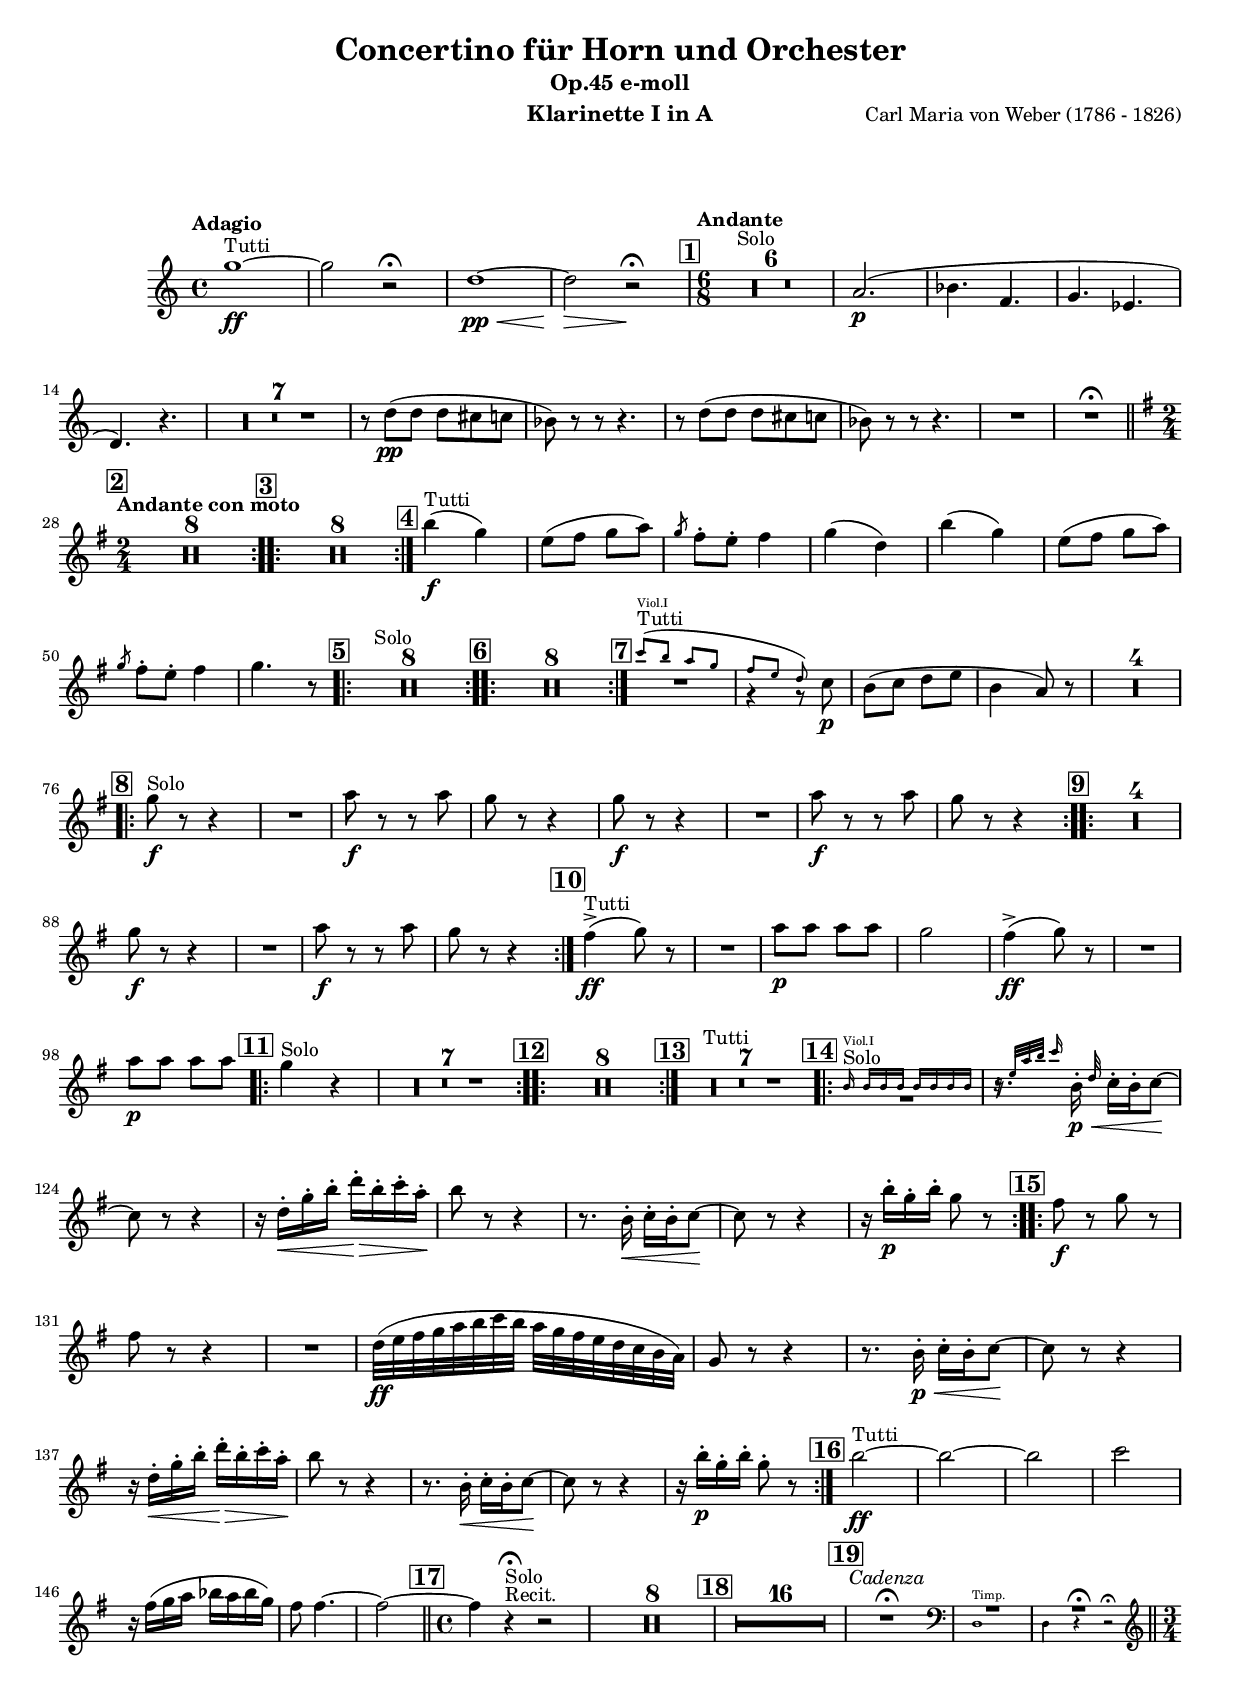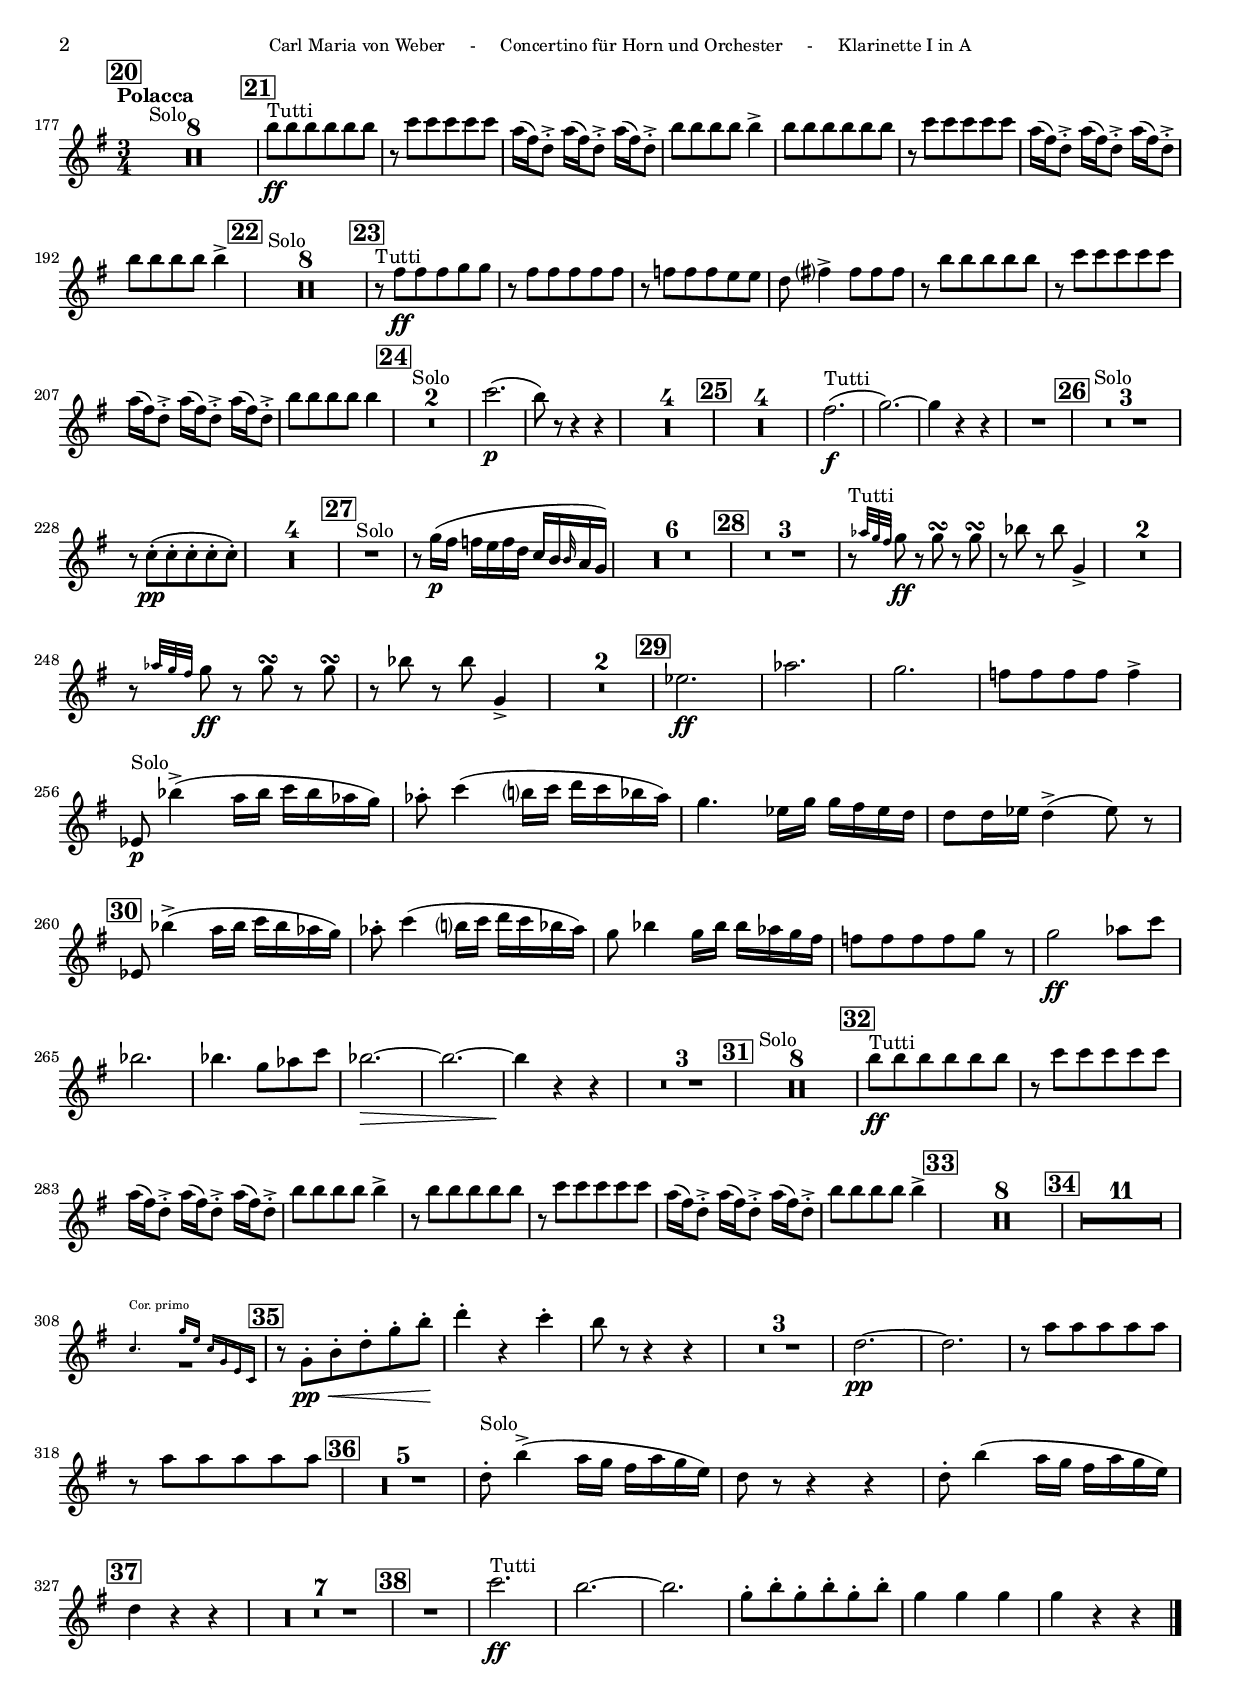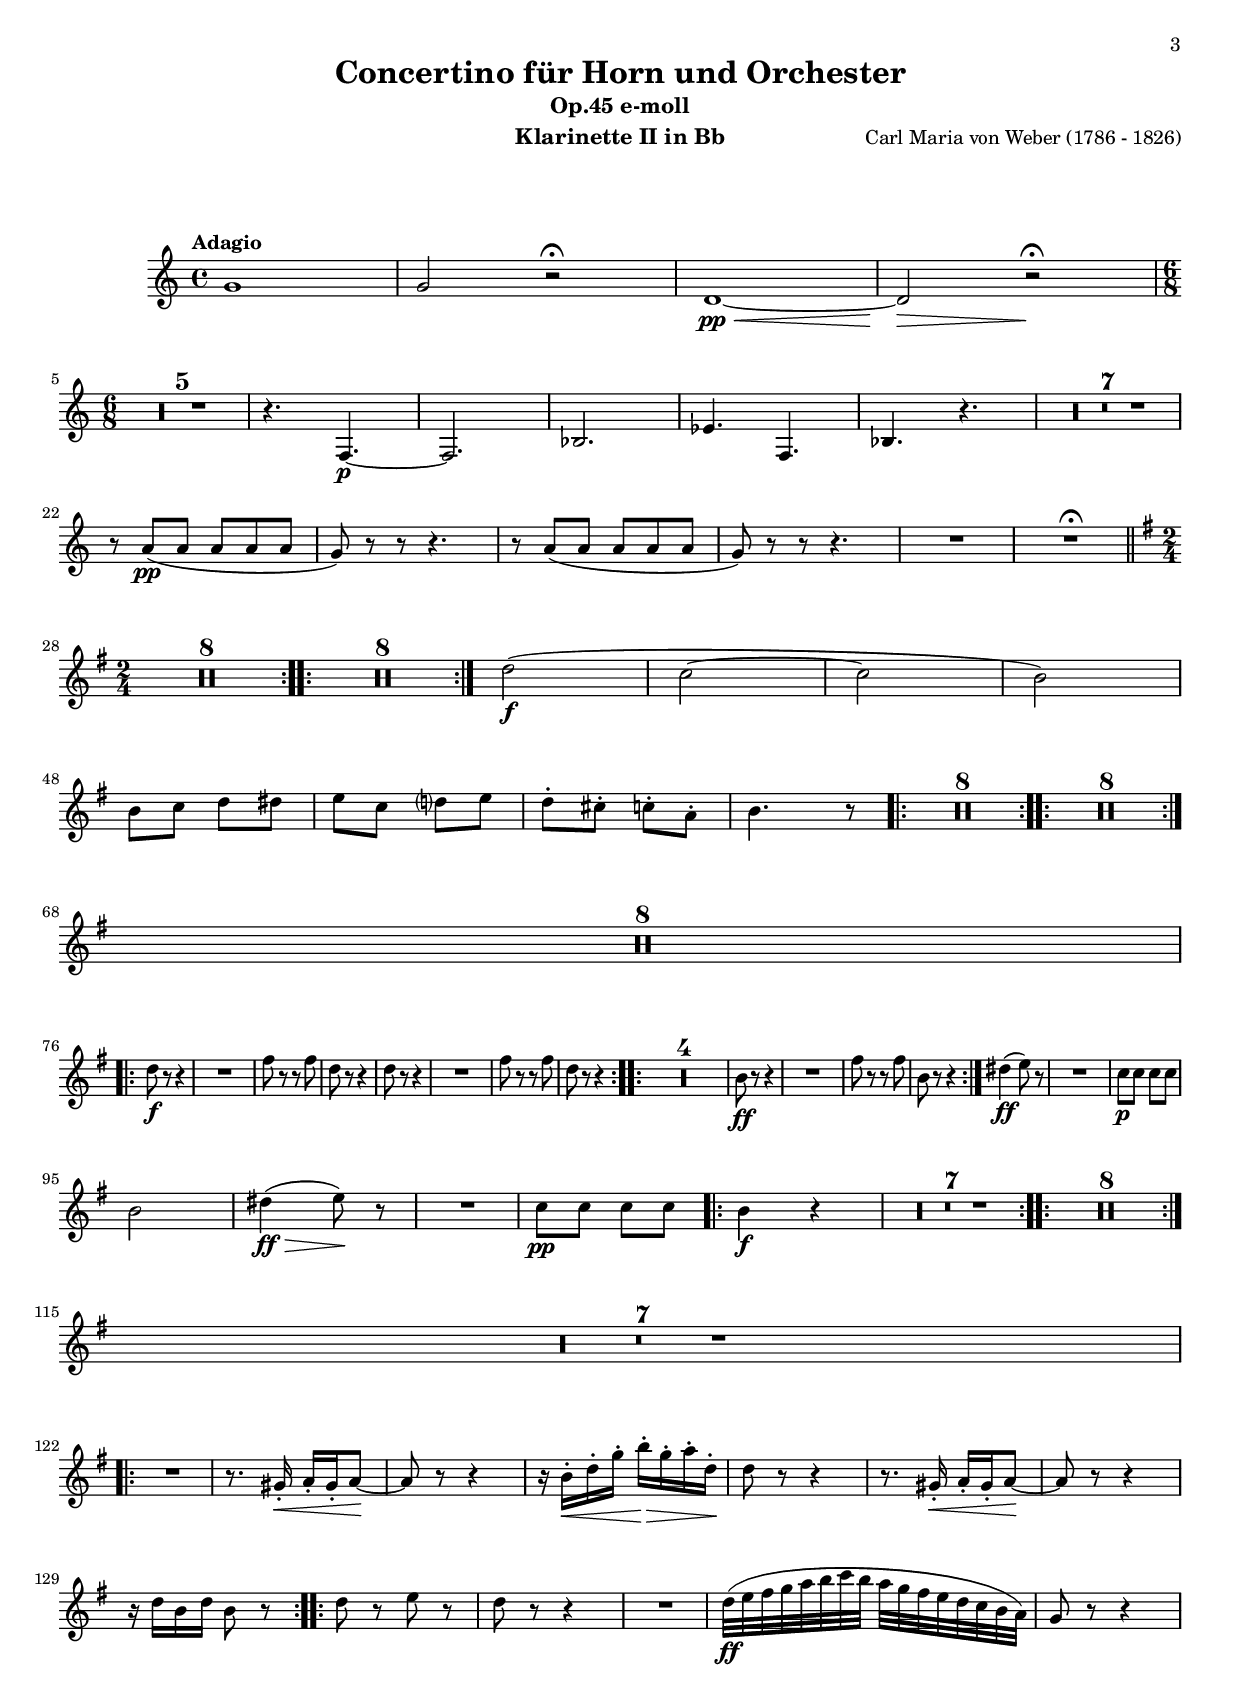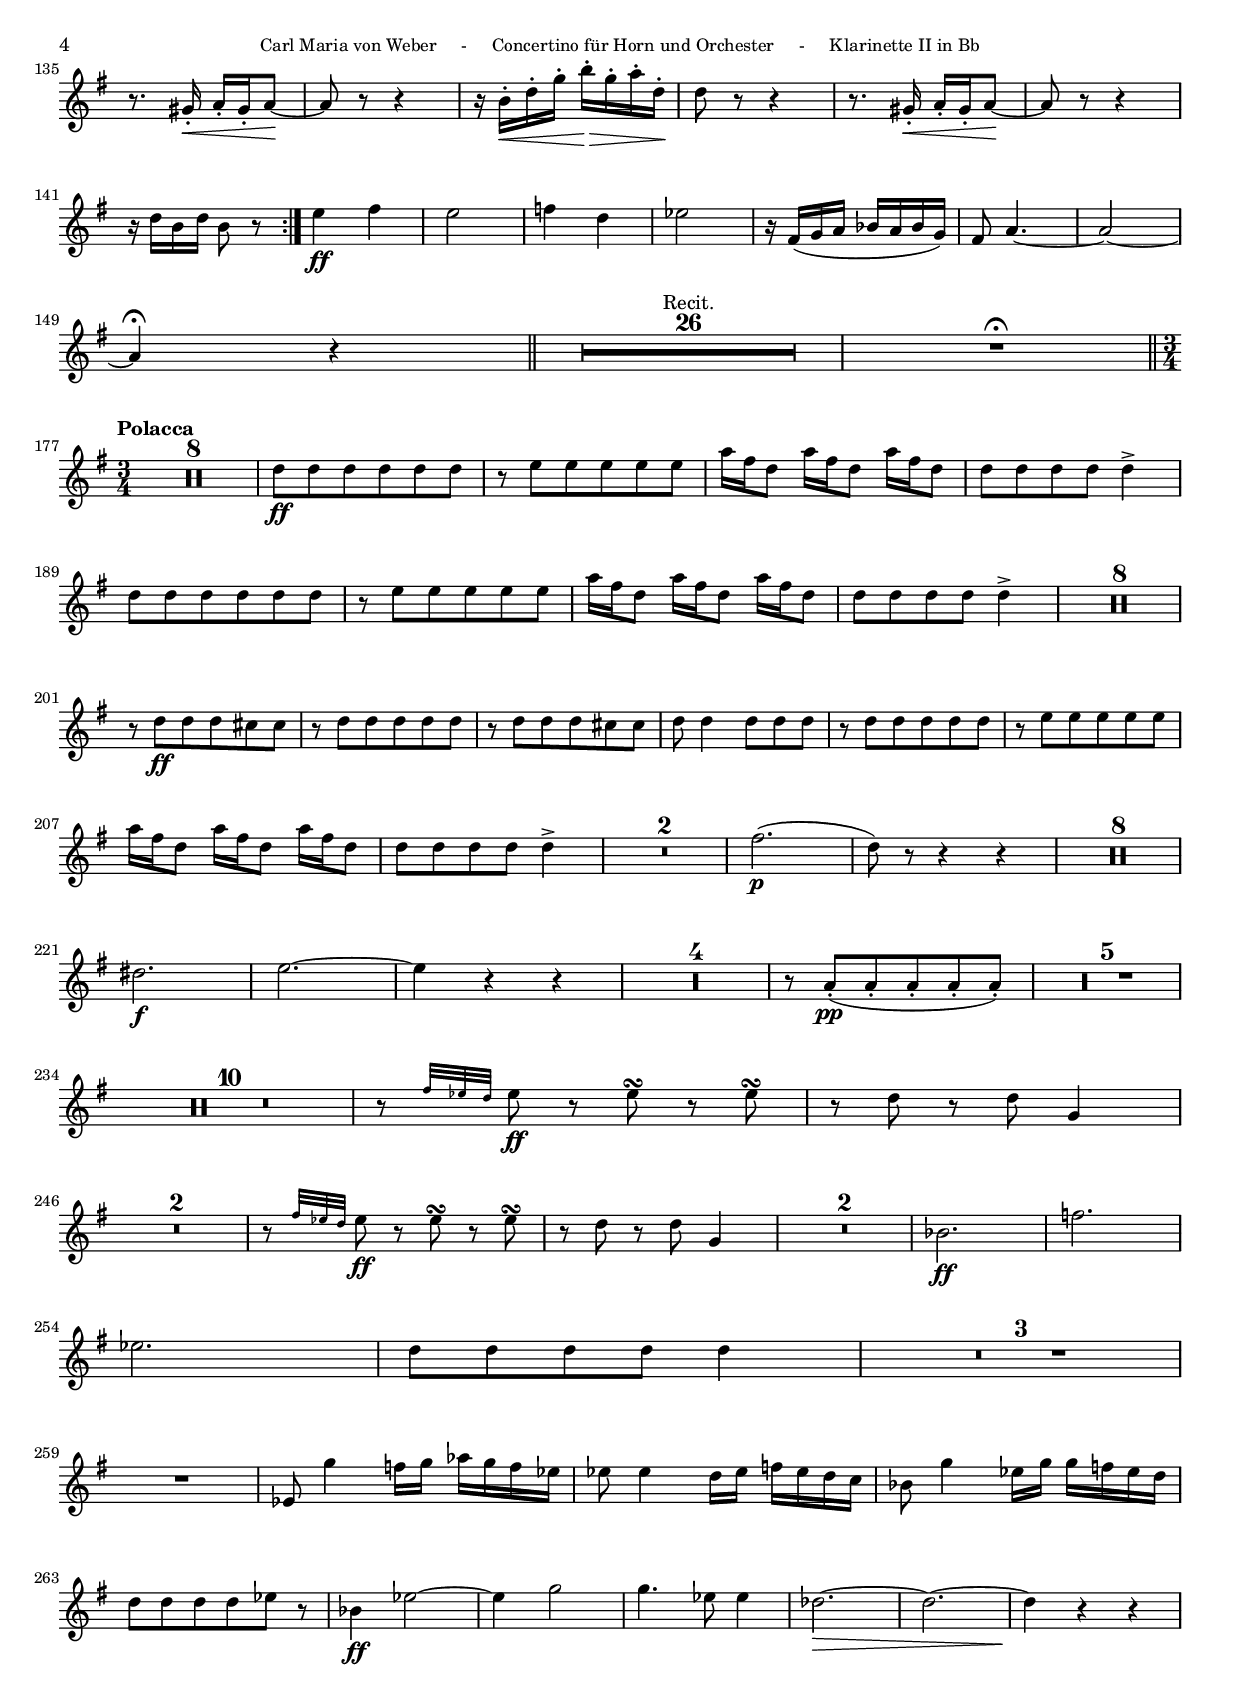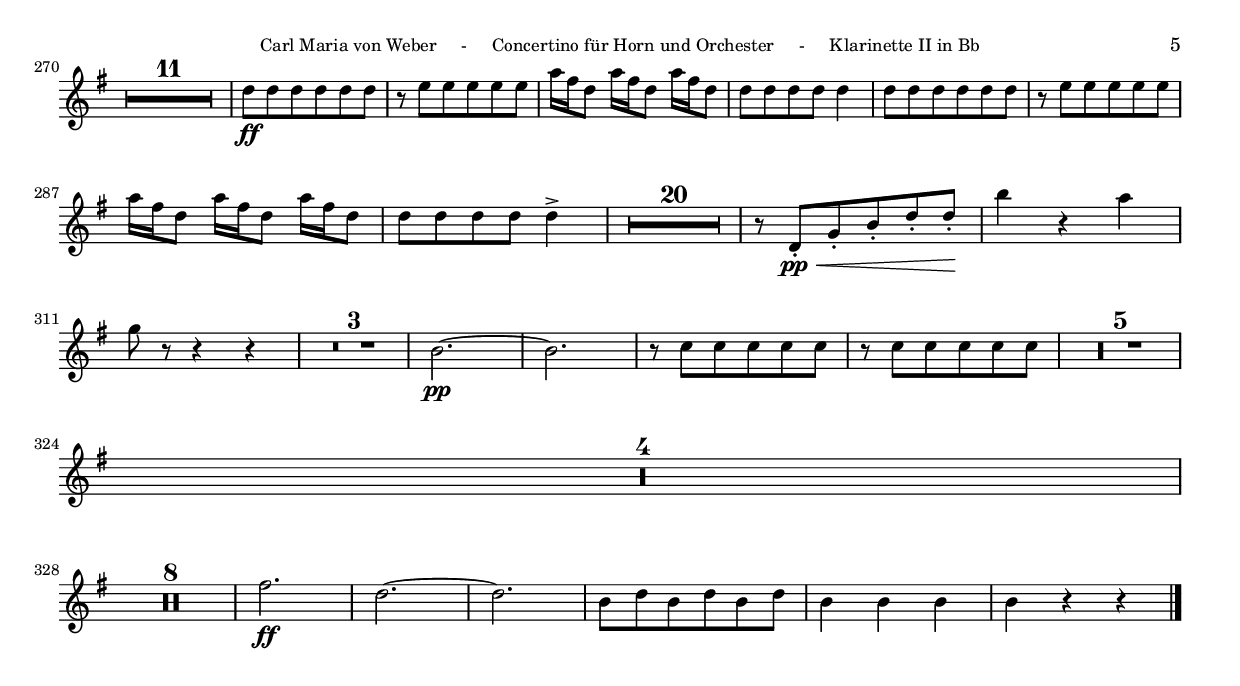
\version "2.18.2"
\language "deutsch"

\paper {
    top-margin = 10\mm
    bottom-margin = 10\mm
    left-margin = 10\mm
    right-margin = 10\mm
    ragged-last = ##f
}

\header{
  title = "Concertino für Horn und Orchester"
  subtitle = "Op.45 e-moll"
  composerShort = "Carl Maria von Weber"
  composer = "Carl Maria von Weber (1786 - 1826)"
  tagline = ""
}

% Adapt this for automatic line-breaks
% mBreak = {}
mBreak = { \break }
#(set-global-staff-size 17)

% Useful snippets
pCresc = _\markup { \dynamic p \italic "cresc." }
mfDim = _\markup { \dynamic mf \italic "dim." }
fCantabile = _\markup { \dynamic f \italic "cantabile" }
smorz = _\markup { \italic "smorz." }
sempreFf = _\markup { \italic "sempre" \dynamic ff }
sempreFff = _\markup { \italic "sempre" \dynamic fff }
pocoF = _\markup { \italic "poco" \dynamic f }
ffz = _\markup { \dynamic { ffz } } 
crescMolto = _\markup { \italic "cresc. molto" }
pMoltoCresc = _\markup { \dynamic p \italic "molto cresc." }
sempreCresc = _\markup { \italic "sempre cresc." }
ppEspr = _\markup { \dynamic pp \italic "espr." }
ppiuEspress = _\markup { \dynamic p \italic "più espress." }
pocoCresc = _\markup { \italic "poco cresc." }
mfEspress = _\markup { \dynamic mf \italic "espress." }
pEspress = _\markup { \dynamic p \italic "espress." }
string = ^\markup { \italic "string." }
stringendo = ^\markup { \italic "stringendo" }
pocoString = ^\markup { \italic "poco string." }
sempreStringendo = ^\markup { \italic "sempre stringendo" }
sempreString = ^\markup { \italic "sempre string." }
tuttaForza = _\markup { \italic "tutta forza" }
allargando = _\markup { \italic "allargando" }
pocoMenoMosso = ^\markup {\italic \bold {"Poco meno mosso."} }
rit = ^\markup {\italic {"rit."} }
rall = ^\markup {\italic {"rall."} }
riten = ^\markup {\italic {"riten."} }
ritATempo = ^\markup { \center-align \italic {"  rit. a tempo"} }
aTempo = ^\markup { \italic {"a tempo"} }
moltoRit = ^\markup { \italic {"molto rit."} }
pocoRit = ^\markup {\italic {"poco rit."} }
pocoRiten = ^\markup {\italic {"poco riten."} }
sec = ^\markup {\italic {"sec."} }
pocoRall = ^\markup {\italic {"poco rall."} }
pocoAPocoRall = ^\markup {\italic {"poco a poco rall."} }
pocoAPocoAccel = ^\markup {\italic {"poco a poco accel."} }
pocoAPocoAccelAlD = ^\markup {\italic {"poco a poco accel. al D"} }
sempreAccel = ^\markup {\italic {"sempre accel."} }
solo = ^\markup { "Solo" }
tutti = ^\markup { "Tutti" }
piuF = _\markup { \italic "più" \dynamic f }
piuP = _\markup { \italic "più" \dynamic p }
lento = ^\markup { \italic "Lento" }
accel = ^\markup { \bold { "accel." } }
tempoPrimo = ^\markup { \italic { "Tempo I" } }
cadenza = ^\markup { \italic {"Cadenza"} }

% Adapted from http://lsr.di.unimi.it/LSR/Snippet?id=655
% Make title, subtitle, instrument appear on pages other than the first
#(define (part-not-first-page layout props arg)
   (if (not (= (chain-assoc-get 'page:page-number props -1)
               (ly:output-def-lookup layout 'first-page-number)))
       (interpret-markup layout props arg)
       empty-stencil))

\paper {
  oddHeaderMarkup = \markup
  \fill-line {
    " "
    \on-the-fly #part-not-first-page \fontsize #-1.0 \concat {
      \fromproperty #'header:composerShort
      "     -     "
      \fromproperty #'header:title
      "     -     "
      \fromproperty #'header:instrument
    }
    \on-the-fly #print-page-number-check-first \fromproperty #'page:page-number-string
  }
  evenHeaderMarkup = \markup
  \fill-line {
    \on-the-fly #print-page-number-check-first \fromproperty #'page:page-number-string
    \on-the-fly #part-not-first-page \fontsize #-1.0 \concat {
      \fromproperty #'header:composerShort
      "     -     "
      \fromproperty #'header:title
      "     -     "
      \fromproperty #'header:instrument
    }
    " "
  }
  % Distance between title stuff and music
  markup-system-spacing.basic-distance = #12
  markup-system-spacing.minimum-distance = #12
  markup-system-spacing.padding = #10
  % Distance between music systems
  system-system-spacing.basic-distance = #14
  system-system-spacing.minimum-distance = #14
  % system-system-spacing.padding = #10
  
}

% ---------------------------------------------------------

clarinet_I = {
  \set Score.markFormatter = #format-mark-box-numbers
  \accidentalStyle Score.modern-cautionary
  \compressFullBarRests
  \defaultTimeSignature
  \time 4/4
  \tempo "Adagio"
  \key c \major
  \clef violin
  \relative c' {
    % p1 1
    \tutti
    g''1\ff~ |
    g2 r \fermata |
    d1\pp\<~ |
    d2\> r\! \fermata
    \mark #1
    \time 6/8
    \tempo "Andante"
    \solo
    R1*6/8*6 |
    a2.(\p |
    b4. f |
    g4. es |
    \mBreak
    
    % p1 2
    d4.) r |
    R1*6/8*7 |
    r8 d'(\pp d d cis c |
    b8) r8 r r4. |
    r8 d( d d cis c |
    b8) r8 r r4. |
    R1*6/8 |
    R1*6/8  \fermataMarkup |
    \bar "||"
    \mBreak
    
    % p1 3
    \mark #2
    \time 2/4
    \tempo "Andante con moto"
    \key g \major
    \repeat volta 2 {
      R1*2/4*8
    }
    \mark #3
    \repeat volta 2 {
      R1*2/4*8
    }
    \mark #4
    \tutti
    h'4(\f g) |
    e8( fis g a) |
    \slashedGrace g8 fis8-. e-. fis4 |
    g4( d) |
    h'4( g) |
    e8( fis g a) |
    \mBreak
    
    % p1 4
    \slashedGrace g8 fis8-. e-. fis4 |
    g4. r8 |
    \mark #5
    \solo
    \repeat volta 2 {
      R1*2/4*8
    }
    \mark #6
    \repeat volta 2 {
      R1*2/4*8
    }
    \mark #7
    \tutti
    <<
      {
        \override MultiMeasureRest.staff-position = #0
        R1*2/4 |
        r4 r8 c,\p |
        \revert MultiMeasureRest.staff-position
      }
      \new CueVoice {
        \set instrumentCueName = "Viol.I"
        \stemUp {
          c'8^( h a g |
          fis8 e d) 
        }
      }
    >>
    h( c d e |
    h4 a8) r |
    R1*2/4*4 |
    \mBreak
    
    % p1 5
    \mark #8
    \solo
    \repeat volta 2 {
      g'8\f r r4 |
      R1*2/4 |
      a8\f r r a |
      g8 r r4 |
      g8\f r r4 |
      R1*2/4 |
      a8\f r r a |
      g8 r r4 |
    }
    \mark #9
    \repeat volta 4 {
      R1*2/4*4 |
    \mBreak
    
    % p1 6
      g8\f r r4 |
      R1*2/4 |
      a8\f r r a |
      g8 r r4 |
    }
    \mark #10
    \tutti
    fis4->(\ff g8) r |
    R1*2/4 |
    a8\p a a a |
    g2 |
    fis4(->\ff g8) r |
    R1*2/4 |
    \mBreak
    
    % p1 7
    a8\p a a a |
    \mark #11
    \solo
    \repeat volta 2 {
      g4 r |
      R1*2/4*7 |
    }
    \mark #12
    \repeat volta 2 {
      R1*2/4*8 |
    }
    \mark #13
    \tutti
    R1*2/4*7
    \mark #14
    \repeat volta 2 {
      <<
        {
          \solo
          \override MultiMeasureRest.staff-position = #-4
          R1*2/4 |
          r8. h,16-.\p\< \grace d32 c16-. h-. c8~\! |
          \revert MultiMeasureRest.staff-position
        }
        \new CueVoice {
          \set instrumentCueName = "Viol.I"
          \stemUp {
            h16 h[ h h] h h h h|
            r32 e[ a h] c16
          }
        }
      >>
      \mBreak
      
      %p1 8
      c,8 r r4 |
      r16 d-.\< g-. h-. d-.\> h-. c-. a-.\! |
      h8 r r4 |
      r8. h,16-.\< c-. h-. c8~\! |
      c8 r r4 |
      r16 h'-.\p g-. h-. g8 r |
    }
    \mark #15
    \repeat volta 2 {
      fis8\f r g r |
      \mBreak
      
      %p1 9
      fis8 r r4 |
      R1*2/4 |
      d32\ff( e fis g a h c h a g fis e d c h a) |
      g8 r r4 |
      r8. h16-.\p\< c-. h-. c8~\! |
      c8 r r4 |
      \mBreak

      %p1 10
      r16 d-.\< g-. h-. d-.\> h-. c-. a-.\! |
      h8 r r4 |
      r8. h,16-.\< c-. h-. c8~\! |
      c8 r r4 |
      r16 h'-.\p g-. h-. g8-. r |
    }
    \mark #16
    \tutti
    h2~\ff |
    h2~ |
    h2 |
    c2 |
    \mBreak

    % p1 10
    r16 fis,( g a b a b g) |
    fis8 fis4.~ |
    fis2~ |
    \mark #17
    \bar "||"
    \time 4/4
    fis4 r\fermata ^\markup { "Recit." } \solo r2 |
    R1*8 |
    \mark #18
    R1*16 |
    \mark #19
    R1\fermataMarkup\cadenza
    <<
      {
        \override MultiMeasureRest.staff-position = #2
        R1 |
        R1\fermataMarkup |
        \revert MultiMeasureRest.staff-position
      }
      \new CueVoice {
        \set instrumentCueName = "Timp."
        \clef bass
        \stemDown {
          d,,1 |
          d4 r r2\fermata |
        }
      }
    >>
    \clef violin
    \bar "||"
    \mBreak
    
    % p2 1
    \time 3/4
    \mark #20
    \tempo "Polacca"
    \solo
    R1*3/4*8 |
    \mark #21
    \tutti
    h'''8\ff \repeat unfold 5 { h8 } |
    r8 \repeat unfold 5 { c8 } |
    \repeat unfold 3 { a16( fis) d8-.-> } |
    \repeat unfold 4 h'8 h4-> |
    h8 \repeat unfold 5 { h8 } |
    r8 \repeat unfold 5 { c8 } |
    \repeat unfold 3 { a16( fis) d8-.-> } |
    \mBreak
    
    % p2 2
    \repeat unfold 4 h'8 h4-> |
    \mark #22
    \solo
    R1*3/4*8 |
    \mark #23
    \tutti
    r8 fis\ff fis fis g g |
    r8 \repeat unfold 5 { fis } |
    r8 \repeat unfold 3 f e e |
    d8 fis4-> \repeat unfold 3 fis8 |
    r8 \repeat unfold 5 h |
    r8 \repeat unfold 5 c |
    \mBreak
    
    % p2 3
    \repeat unfold 3 { a16( fis) d8-.-> } |
    \repeat unfold 4 h'8 h4 |
    \mark #24
    \solo
    R1*3/4*2 |
    c2.(\p |
    h8) r8 r4 r |
    R1*3/4*4 |
    \mark #25
    R1*3/4*4 |
    \tutti
    fis2.(\f |
    g2.)~ |
    g4 r r |
    R1*3/4 |
    \mark #26
    \solo
    R1*3/4*3 |
    \mBreak
    
    % p2 4
    r8 c,8-.(\pp \repeat unfold 3 c-. c-.)|
    R1*3/4*4 |
    \mark #27
    \solo
    R1*3/4*1 |
    r8 g'16(\p fis f e f d c h \grace h32 a16 g) |
    R1*3/4*6 |
    \mark #28
    R1*3/4*3 |
    \tutti
    r8 \grace { as'32 g fis } g8\ff r g\turn r g\turn |
    r8 b8 r b g,4-> |
    R1*3/4*2 |
    \mBreak
    
    % p2 5
    r8 \grace { as'32 g fis } g8\ff r g\turn r g\turn |
    r8 b8 r b g,4-> |
    R1*3/4*2 |
    \mark #29
    es'2.\ff |
    as2. |
    g2. |
    \repeat unfold 4 f8 f4-> |
    \mBreak
    
    % p2 6
    \solo
    es,8\p b''4->( a16 b c b as g) |
    as8-. c4( h16 c d c b as) |
    g4. es16 g g fis es d |
    d8 d16 es d4(-> es8) r |
    \mBreak
    
    % p2 7
    \mark #30
    es,8 b''4->( a16 b c b as g) |
    as8-. c4( h16 c d c b as) |
    g8 b4 g16 b b as g fis |
    \repeat unfold 4 f8 g r |
    g2\ff as8 c |
    \mBreak
    
    % p2 8
    b2. |
    b4. g8 as c |
    b2.~\> |
    b2.~ |
    b4\! r r |
    R1*3/4*3 |
    \mark #31
    \solo
    R1*3/4*8 |
    \mark #32
    \tutti
    h8\ff \repeat unfold 5 h8 |
    r8 \repeat unfold 5 c |
    \mBreak
    
    % p2 9
    \repeat unfold 3 { a16( fis) d8-.-> } |
    \repeat unfold 4 h'8 h4-> |
    r8 \repeat unfold 5 h8 |
    r8 \repeat unfold 5 c |
    \repeat unfold 3 { a16( fis) d8-.-> } |
    \repeat unfold 4 h'8 h4-> |
    \mark #33
    R1*3/4*8 |
    \mark #34
    R1*3/4*11 |
    \mBreak
    
    % p2 10
    <<
      {
        \override MultiMeasureRest.staff-position = #-4
        R1*3/4 |
        \revert MultiMeasureRest.staff-position
      }
      \new CueVoice {
        \set instrumentCueName = "Cor. primo"
        \stemUp {
          c,4. g'16 e c g e c |
        }
      }
    >>
    \mark #35
    r8 g'-.\pp\< h-. d-. g-. h-.\! |
    d4-. r c-. |
    h8 r r4 r |
    R1*3/4*3 |
    d,2.~\pp |
    d2. |
    r8 \repeat unfold 5 a' |
    \mBreak
    
    % p2 11
    r8 \repeat unfold 5 a |
    \mark #36
    R1*3/4*5 |
    \solo
    d,8-. h'4(-> a16 g fis a g e) |
    d8 r r4 r |
    d8-. h'4( a16 g fis a g e) |
    \mBreak
    
    % p2 12
    \mark #37
    d4 r r |
    R1*3/4*7 |
    \mark #38
    R1*3/4 |
    \tutti
    c'2.\ff
    h2.~ |
    h2. |
    g8-. h-. g-. h-. g-. h-. |
    g4 g g |
    g4 r r 
    \bar "|."
  }
}

clarinet_II = {
  \set Score.markFormatter = #format-mark-box-numbers
  \accidentalStyle Score.modern-cautionary
  \compressFullBarRests
  \defaultTimeSignature
  \time 4/4
  \tempo "Adagio"
  \key c \major
  \clef violin
  \relative c' {
    % p1 1
    g'1 |
    g2 r \fermata |
    d1\pp\<~ |
    d2\> r\! \fermata
    \mBreak
    
    % p1 2
    \time 6/8
    R1*5/8*6 |
    r4. f,4.~\p |
    f2. |
    b2. |
    es4. f, |
    b4. r |
    R1*6/8*7 |
    \mBreak
    
    
    %p1 3
    r8 a'(\pp a a a a |
    g8) r8 r r4. |
    r8 a( a a a a |
    g8) r8 r r4. |
    R1*6/8 |
    R1*6/8  \fermataMarkup |
    \bar "||"
    \mBreak
    
    %p1 4
    \time 2/4
    \key g \major
    \repeat volta 2 {
      R1*2/4*8
    }
    \repeat volta 2 {
      R1*2/4*8
    }
    d'2(\f |
    c2~ |
    c2 |
    h2) |
    \mBreak
    
    %p1 5
    h8 c d dis |
    e8 c d e |
    d8-. cis-. c-. a-. |
    h4. r8 |
    \repeat volta 2 {
      R1*2/4*8
    }
    \repeat volta 2 {
      R1*2/4*8
    }
    \mBreak
    
    %p1 6
    R1*2/4*8 |
    \mBreak
    
    %p1 7
    \repeat volta 2 {
      d8\f r r4 |
      R1*2/4 |
      fis8 r r fis |
      d8 r r4 |
      d8 r r4 |
      R1*2/4 |
      fis8 r r fis |
      d8 r r4 |
    }
    
    %p1 8
    \repeat volta 2 {
      R1*2/4*4 |
      h8\ff r r4 |
      R1*2/4 |
      fis'8 r r fis |
      h,8 r r4 |
    }
    dis4(\ff e8) r |
    R1*2/4 |
    c8\p c c c |
    \mBreak
    
    %p1 9
    h2 |
    dis4(\ff\> e8)\! r |
    R1*2/4 |
    c8\pp c c c |
    \repeat volta 2 {
      h4\f r |
      R1*2/4*7 |
    }
    \repeat volta 2 {
      R1*2/4*8 |
    }
    \mBreak
    
    %p1 10
    R1*2/4*7
    \mBreak
    
    %p2 1
    \repeat volta 2 {
      R1*2/4 |
      r8. gis16-.\< a-. gis-. a8~\! |
      a8 r r4 |
      r16 h-.\< d-. g-. h-.\> g-. a-. d,-.\! |
      d8 r r4 |
      r8. gis,16-.\< a-. gis-. a8~\! |
      a8 r r4 |
      \mBreak
      
      %p2 2
      r16 d h d h8 r |
    }
    \repeat volta 2 {
      d8 r e r |
      d8 r r4 |
      R1*2/4 |
      d32\ff( e fis g a h c h a g fis e d c h a) |
      g8 r r4 |
      \mBreak

      %p2 3
      r8. gis16-.\< a-. gis-. a8~\! |
      a8 r r4 |
      r16 h-.\< d-. g-. h-.\> g-. a-. d,-.\! |
      d8 r r4 |
      r8. gis,16-.\< a-. gis-. a8~\! |
      a8 r r4 |
      \mBreak
      
      %p2 4
      r16 d h d h8 r |
    }
    e4\ff fis |
    e2 |
    f4 d |
    es 2|
    r16 fis,( g a b a b g) |
    fis8 a4.~ |
    a2~ |
    \mBreak
    
    %p2 5
    a4\fermata r |
    \bar "||"
    R1*2/4*26 ^\markup { "Recit." } |
    R1*2/4\fermataMarkup
    \bar "||"
    \mBreak
    
    %p2 6
    \time 3/4
    \tempo "Polacca"
    R1*3/4*8 |
    d8\ff \repeat unfold 5 { d8 } |
    r8 \repeat unfold 5 { e8 } |
    \repeat unfold 3 { a16 fis d8 } |
    \repeat unfold 4 d8 d4-> |
    \mBreak
    
    %p2 7
    d8 \repeat unfold 5 { d8 } |
    r8 \repeat unfold 5 { e8 } |
    \repeat unfold 3 { a16 fis d8 } |
    \repeat unfold 4 d8 d4-> |
    R1*3/4*8 |
    \mBreak
    
    %p2 8
    r8 d\ff d d cis cis |
    r8 \repeat unfold 5 { d } |
    r8 \repeat unfold 3 d cis cis |
    d8 d4 \repeat unfold 3 d8 |
    r8 \repeat unfold 5 d |
    r8 \repeat unfold 5 e |
    \mBreak
    
    %p2 9
    \repeat unfold 3 { a16 fis d8 } |
    \repeat unfold 4 d8 d4-> |
    R1*3/4*2 |
    fis2.(\p |
    d8) r8 r4 r |
    R1*3/4*8 |
    \mBreak
    
    %p2 10
    dis2.\f |
    e2.~ |
    e4 r r |
    R1*3/4*4 |
    r8 a,8-.(\pp \repeat unfold 3 a-. a-.) |
    R1*3/4*5 |
    \mBreak
    
    %p3 1
    R1*3/4*10 |
    r8 \grace { fis'32 es d } es8\ff r es\turn r es\turn |
    r8 d8 r d g,4 |
    \mBreak
    
    %p3 2
    R1*3/4*2 |
    r8 \grace { fis'32 es d } es8\ff r es\turn r es\turn |
    r8 d8 r d g,4 |
    R1*3/4*2 |
    b2.\ff |
    f'2. |
    \mBreak
    
    %p3 3
    es2. |
    \repeat unfold 4 d8 d4 |
    R1*3/4*3 |
    \mBreak
    
    %p3 4
    R1*3/4 |
    es,8 g'4 f16 g as g f es |
    es8 es4 d16 es f es d c |
    b8 g'4 es16 g g f es d |
    \mBreak

    %p3 5
    \repeat unfold 4 d8 es r |
    b4\ff es2~ |
    es4 g2 |
    g4. es8 es4 |
    des2.~\> |
    des2.~ |
    des4\! r r |
    \mBreak
    
    %p3 6
    R1*3/4*11 |
    d8\ff \repeat unfold 5 d8 |
    r8 \repeat unfold 5 e |
    \repeat unfold 3 { a16 fis d8 } |
    \repeat unfold 4 d8 d4 |
    \repeat unfold 6 d8 |
    r8 \repeat unfold 5 e |
    \mBreak
    
    %p3 7
    \repeat unfold 3 { a16 fis d8 } |
    \repeat unfold 4 d8 d4-> |
    R1*3/4*20 |
    r8 d,-.\pp\< g-. h-. d-. d-.\! |
    h'4 r a |
    \mBreak
    
    %p3 8
    g8 r r4 r |
    R1*3/4*3 |
    h,2.~\pp |
    h2. |
    r8 \repeat unfold 5 c |
    r8 \repeat unfold 5 c |
    R1*3/4*5 |
    \mBreak
    
    %p3 9
    R1*3/4*4 |
    \mBreak
    
    %p3 10
    R1*3/4*8 |
    fis2.\ff
    d2.~ |
    d2. |
    h8 d h d h d |
    h4 h h |
    h4 r r |
    \bar "|."
  }
}


% ---------------------------------------------------------

%{
\bookpart {
  \header{
    instrument = "Klarinette I in A"
  }
  \score {
    \new Staff {
      \compressFullBarRests
      \set Score.markFormatter = #format-mark-box-numbers
      \override DynamicLineSpanner.staff-padding = #3
      \accidentalStyle Score.modern-cautionary
      <<
      {
        \transpose a a \clarinet_I
      }
      \\
      {
        \transpose a a \clarinet_II
      }
      >>
    }
  }
}
%}

\bookpart {
  \header{
    instrument = "Klarinette I in A"
  }
  \score {
    \new Staff {
      \compressFullBarRests
      \set Score.markFormatter = #format-mark-box-numbers
      \override DynamicLineSpanner.staff-padding = #3
      \accidentalStyle Score.modern-cautionary
      \new Voice {
        \transpose b b \clarinet_I
      }
    }
  }
}


\bookpart {
  \header{
    instrument = "Klarinette II in Bb"
  }
  \score {
    \new Staff {
      \compressFullBarRests
      \set Score.markFormatter = #format-mark-box-numbers
      \override DynamicLineSpanner.staff-padding = #3
      \accidentalStyle Score.modern-cautionary
      \new Voice {
        \transpose b b \clarinet_II
      }
    }
  }
}
